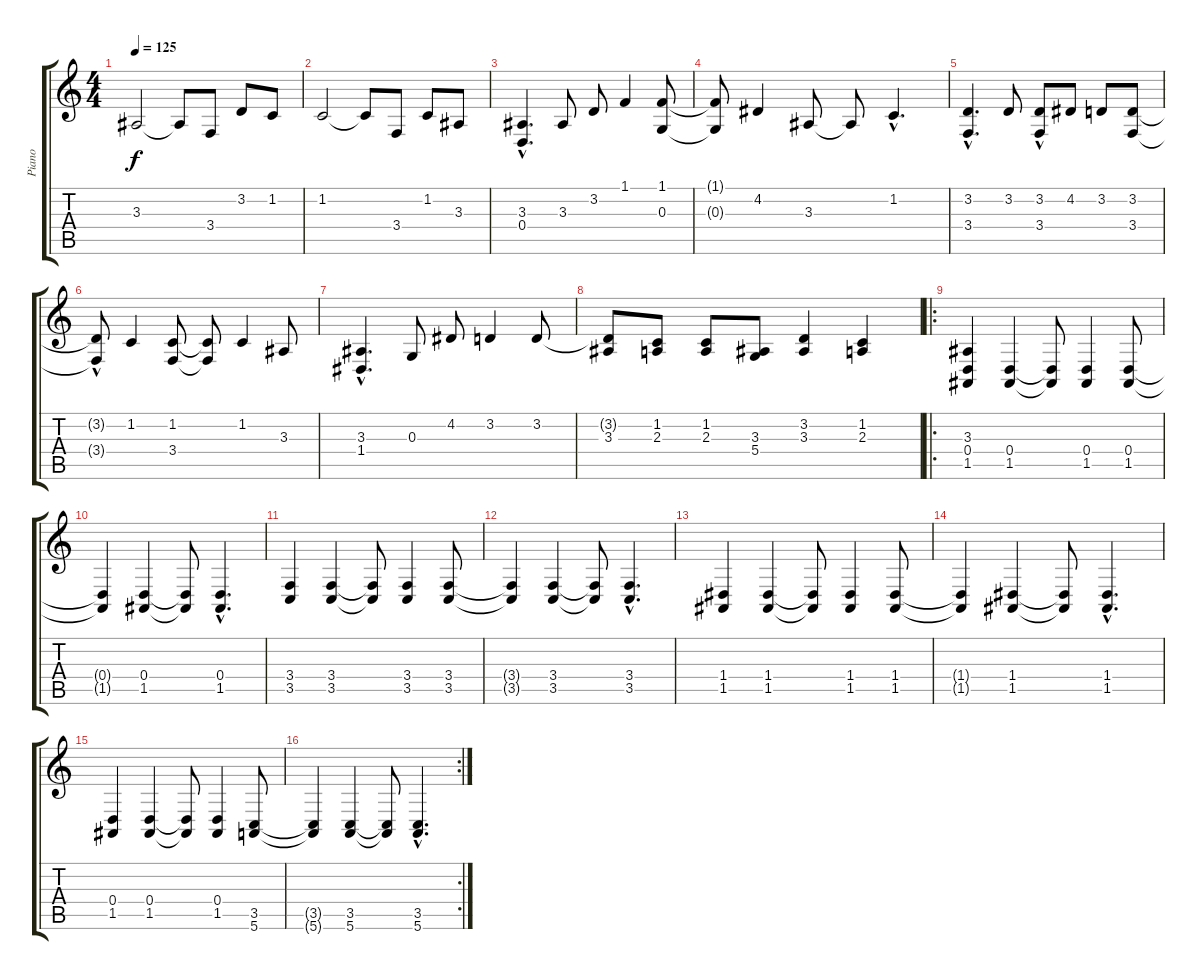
\track ("Piano" "Piano") {instrument brightacousticpiano}
\staff {score tabs}
\tuning (E4 B3 G3 D3 A2 E2) {hide}
\ts (4 4)
\tempo 125
\clef g2
\ks c
3.3.2{dy f instrument brightacousticpiano} 3.3{t}.8 3.4.8 3.2.8 1.2.8 |
1.2.2 1.2{t}.8 3.4.8 1.2.8 3.3.8 |
(3.3{hac} 0.4{hac}).4{d} 3.3.8 3.2.8 1.1.4 (1.1 0.3).8 |
(1.1{t} 0.3{t}).8 4.2.4 3.3.8 3.3{t}.8 1.2{hac}.4{d} |
(3.2{hac} 3.4{hac}).4{d} 3.2.8 (3.2 3.4{hac}).8 4.2.8 3.2.8 (3.2 3.4).8 |
(3.2{t} 3.4{hac t}).8 1.2.4 (1.2 3.4).8 (1.2{t} 3.4{t}).8 1.2.4 3.3.8 |
(3.3{hac} 1.4{hac}).4{d} 0.3.8 4.2.8 3.2.4 3.2.8 |
(3.2{t} 3.3).8 (1.2 2.3).8 (1.2 2.3).8 (3.3 5.4).8 (3.2 3.3).4 (1.2 2.3).4 |
\ro
(3.3 0.4 1.5).4 (0.4 1.5).4 (0.4{t} 1.5{t}).8 (0.4 1.5).4 (0.4 1.5).8 |
(0.4{t} 1.5{t}).4 (0.4 1.5).4 (0.4{t} 1.5{t}).8 (0.4{hac} 1.5{hac}).4{d} |
(3.4 3.5).4 (3.4 3.5).4 (3.4{t} 3.5{t}).8 (3.4 3.5).4 (3.4 3.5).8 |
(3.4{t} 3.5{t}).4 (3.4 3.5).4 (3.4{t} 3.5{t}).8 (3.4{hac} 3.5{hac}).4{d} |
(1.4 1.5).4 (1.4 1.5).4 (1.4{t} 1.5{t}).8 (1.4 1.5).4 (1.4 1.5).8 |
(1.4{t} 1.5{t}).4 (1.4 1.5).4 (1.4{t} 1.5{t}).8 (1.4{hac} 1.5{hac}).4{d} |
(0.4 1.5).4 (0.4 1.5).4 (0.4{t} 1.5{t}).8 (0.4 1.5).4 (3.5 5.6).8 |
\rc 2
(3.5{t} 5.6{t}).4 (3.5 5.6).4 (3.5{t} 5.6{t}).8 (3.5{hac} 5.6{hac}).4{d}
